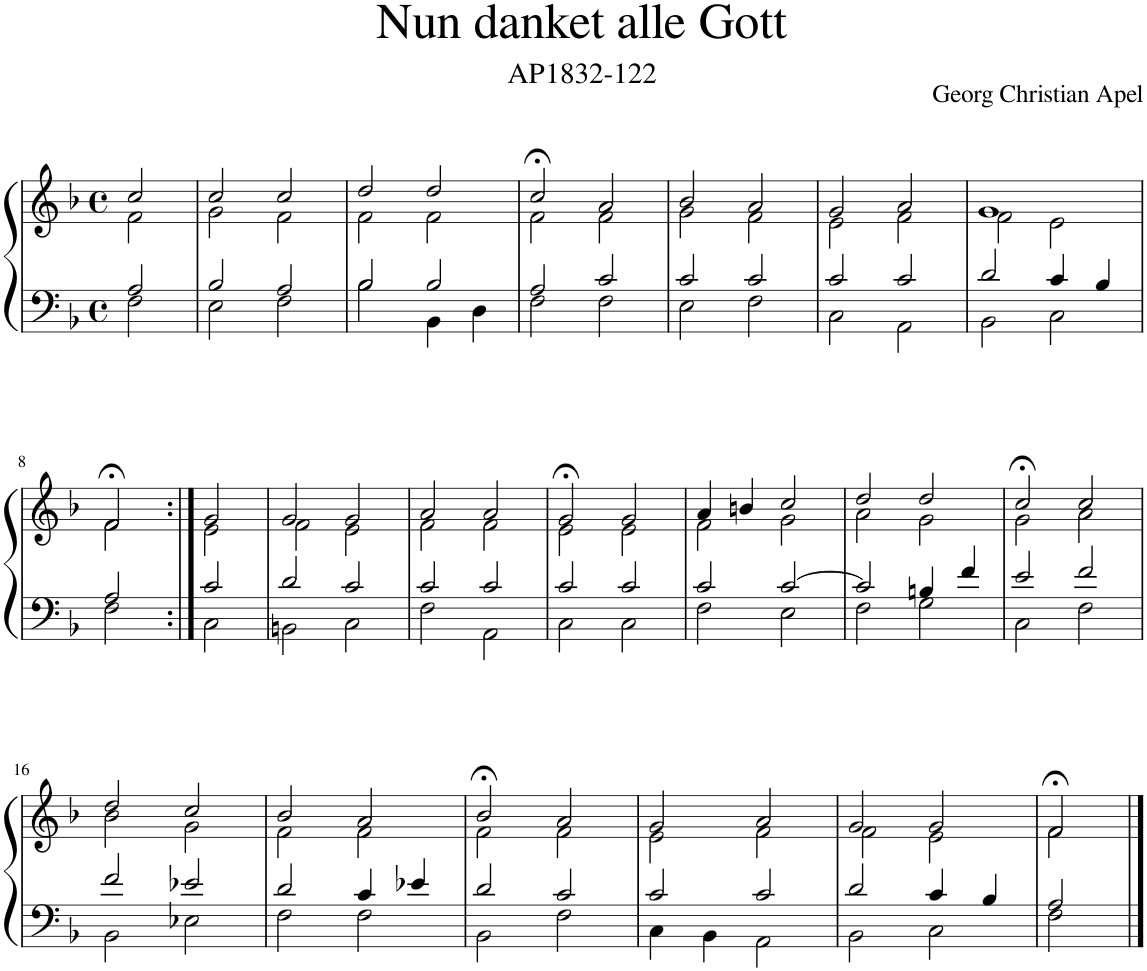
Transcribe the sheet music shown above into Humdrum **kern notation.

**kern	**kern
*part1	*part1
*staff2	*staff1
*I"Piano	*
*I'Pno.	*
*clefF4	*clefG2
*k[b-]	*k[b-]
*M4/4	*M4/4
*met(c)	*met(c)
=1	=1
*^	*^
2A/	2F\	2cc/	2f\
=2	=2	=2	=2
2B-/	2E\	2cc/	2g\
2A/	2F\	2cc/	2f\
=3	=3	=3	=3
2B-/	2B-\	2dd/	2f\
2B-/	4BB-\	2dd/	2f\
.	4D\	.	.
=4	=4	=4	=4
2A/	2F\	2cc;</	2f\
2c/	2F\	2a/	2f\
=5	=5	=5	=5
2c/	2E\	2b-/	2g\
2c/	2F\	2a/	2f\
=6	=6	=6	=6
2c/	2C\	2g/	2e\
2c/	2AA\	2a/	2f\
=7	=7	=7	=7
2d/	2BB-\	1g	2f\
4c/	2C\	.	2e\
4B-/	.	.	.
!!LO:LB:g=z	!!
=8	=8	=8	=8
2A/	2F\	2f;</	2f\
=9:|!	=9:|!	=9:|!	=9:|!
2c/	2C\	2g/	2e\
=10	=10	=10	=10
2d/	2BBn\	2g/	2f\
2c/	2C\	2g/	2e\
=11	=11	=11	=11
2c/	2F\	2a/	2f\
2c/	2AA\	2a/	2f\
=12	=12	=12	=12
2c/	2C\	2g;</	2e\
2c/	2C\	2g/	2e\
=13	=13	=13	=13
2c/	2F\	4a/	2f\
.	.	4bn/	.
[2c/	2E\	2cc/	2g\
=14	=14	=14	=14
2c/]	2F\	2dd/	2a\
4Bn/	2G\	2dd/	2g\
4f/	.	.	.
=15	=15	=15	=15
2e/	2C\	2cc;</	2g\
2f/	2F\	2cc/	2a\
!!LO:LB:g=z	!!
=16	=16	=16	=16
2f/	2BB-\	2dd/	2b-\
2e-X/	2E-X\	2cc/	2g\
=17	=17	=17	=17
2d/	2F\	2b-/	2f\
4c/	2F\	2a/	2f\
4e-X/	.	.	.
=18	=18	=18	=18
2d/	2BB-\	2b-;</	2f\
2c/	2F\	2a/	2f\
=19	=19	=19	=19
2c/	4C\	2g/	2e\
.	4BB-\	.	.
2c/	2AA\	2a/	2f\
=20	=20	=20	=20
2d/	2BB-\	2g/	2f\
4c/	2C\	2g/	2e\
4B-/	.	.	.
=21	=21	=21	=21
2A/	2F\	2f;</	2f\
*v	*v	*	*
*	*v	*v
==	==
*-	*-
